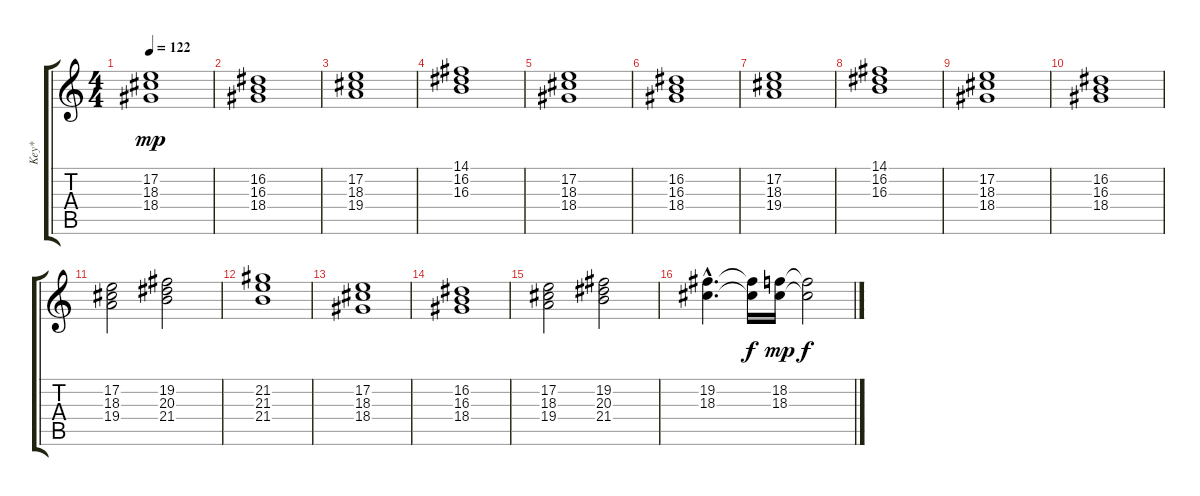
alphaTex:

\track ("Key*" "Key*") {instrument stringensemble1}
\staff {score tabs}
\tuning (E4 B3 G3 D3 A2 E2) {hide}
\ts (4 4)
\tempo 122
\clef g2
\ks c
(17.2 18.3 18.4).1{dy mp} |
(16.2 16.3 18.4).1 |
(17.2 18.3 19.4).1 |
(14.1 16.2 16.3).1 |
(17.2 18.3 18.4).1 |
(16.2 16.3 18.4).1 |
(17.2 18.3 19.4).1 |
(14.1 16.2 16.3).1 |
(17.2 18.3 18.4).1 |
(16.2 16.3 18.4).1 |
(17.2 18.3 19.4).2 (19.2 20.3 21.4).2 |
(21.2 21.3 21.4).1 |
(17.2 18.3 18.4).1 |
(16.2 16.3 18.4).1 |
(17.2 18.3 19.4).2 (19.2 20.3 21.4).2 |
(19.2{hac} 18.3{hac}).4{d} (19.2{t} 18.3{t}).16{dy f} (18.2 18.3).16{dy mp} (18.2{t} 18.3{t}).2{dy f}
